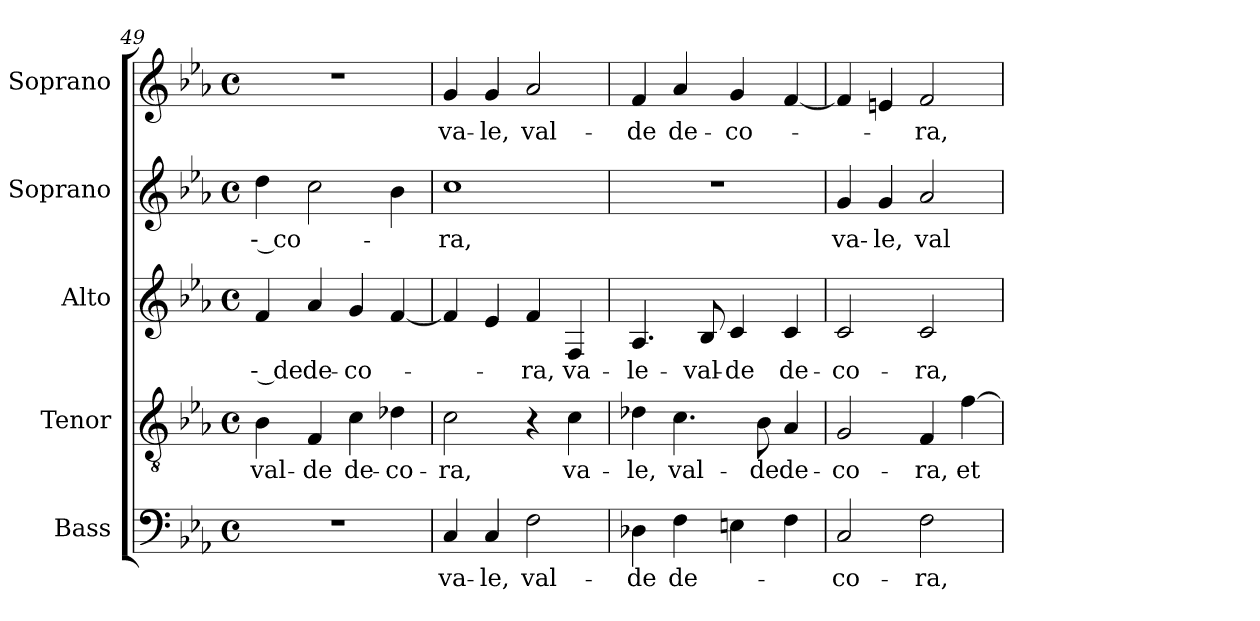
**kern	**text	**kern	**text	**kern	**text	**kern	**text	**kern	**text
*part5	*part5	*part4	*part4	*part3	*part3	*part2	*part2	*part1	*part1
*staff5	*staff5	*staff4	*staff4	*staff3	*staff3	*staff2	*staff2	*staff1	*staff1
*I"Bass	*	*I"Tenor	*	*I"Alto	*	*I"Soprano	*	*I"Soprano	*
*I'B.	*	*I'T.	*	*I'A.	*	*I'S.	*	*I'S.	*
!!LO:LB:g=z
*clefF4	*	*clefGv2	*	*clefG2	*	*clefG2	*	*clefG2	*
*	*	*ITrd7c12	*	*	*	*	*	*	*
*k[b-e-a-]	*	*k[b-e-a-]	*	*k[b-e-a-]	*	*k[b-e-a-]	*	*k[b-e-a-]	*
*E-:	*	*E-:	*	*E-:	*	*E-:	*	*E-:	*
*M4/4	*	*M4/4	*	*M4/4	*	*M4/4	*	*M4/4	*
*met(c)	*	*met(c)	*	*met(c)	*	*met(c)	*	*met(c)	*
=49	=49	=49	=49	=49	=49	=49	=49	=49	=49
!	!	!	!LO:LY:b:color=#000000	!	!	!	!	!	!
!	!	!	!	!	!LO:LY:b:color=#000000	!	!	!	!
!	!	!	!	!	!	!	!LO:LY:b:color=#000000	!	!
1r	.	4BB-i\	val-	4fi/	-- de	4ddi\	-- co-	1r	.
!	!	!	!LO:LY:b:color=#000000	!	!	!	!	!	!
!	!	!	!	!	!LO:LY:b:color=#000000	!	!	!	!
.	.	4FFi/	-de	4a-i/	de-	2cci\	.	.	.
!	!	!	!LO:LY:b:color=#000000	!	!	!	!	!	!
!	!	!	!	!	!LO:LY:b:color=#000000	!	!	!	!
.	.	4Ci\	de-	4gi/	-co-	.	.	.	.
!	!	!	!LO:LY:b:color=#000000	!	!	!	!	!	!
.	.	4D-Xi\	-co-	[4fi/	.	4b-i\	.	.	.
=50	=50	=50	=50	=50	=50	=50	=50	=50	=50
!	!LO:LY:b:color=#000000	!	!	!	!	!	!	!	!
!	!	!	!LO:LY:b:color=#000000	!	!	!	!	!	!
!	!	!	!	!	!	!	!LO:LY:b:color=#000000	!	!
!	!	!	!	!	!	!	!	!	!LO:LY:b:color=#000000
4Ci/	va-	2Ci\	-ra,	4fi/]	.	1cci	-ra,	4gi/	va-
!	!LO:LY:b:color=#000000	!	!	!	!	!	!	!	!
!	!	!	!	!	!	!	!	!	!LO:LY:b:color=#000000
4Ci/	-le,	.	.	4e-i/	.	.	.	4gi/	-le,
!	!LO:LY:b:color=#000000	!	!	!	!	!	!	!	!
!	!	!	!	!	!LO:LY:b:color=#000000	!	!	!	!
!	!	!	!	!	!	!	!	!	!LO:LY:b:color=#000000
2Fi\	val-	4r	.	4fi/	-ra,	.	.	2a-i/	val-
!	!	!	!LO:LY:b:color=#000000	!	!	!	!	!	!
!	!	!	!	!	!LO:LY:b:color=#000000	!	!	!	!
.	.	4Ci\	va-	4Fi/	va-	.	.	.	.
=51	=51	=51	=51	=51	=51	=51	=51	=51	=51
!	!LO:LY:b:color=#000000	!	!	!	!	!	!	!	!
!	!	!	!LO:LY:b:color=#000000	!	!	!	!	!	!
!	!	!	!	!	!LO:LY:b:color=#000000	!	!	!	!
!	!	!	!	!	!	!	!	!	!LO:LY:b:color=#000000
4D-Xi\	-de	4D-Xi\	-le,	4.A-i/	-le-	1r	.	4fi/	-de
!	!LO:LY:b:color=#000000	!	!	!	!	!	!	!	!
!	!	!	!LO:LY:b:color=#000000	!	!	!	!	!	!
!	!	!	!	!	!	!	!	!	!LO:LY:b:color=#000000
4Fi\	de-	4.Ci\	val-	.	.	.	.	4a-i/	de-
!	!	!	!	!	!LO:LY:b:color=#000000	!	!	!	!
.	.	.	.	8B-i/	-val-	.	.	.	.
!	!	!	!	!	!LO:LY:b:color=#000000	!	!	!	!
!	!	!	!	!	!	!	!	!	!LO:LY:b:color=#000000
4Eni\	.	.	.	4ci/	-de	.	.	4gi/	-co-
!	!	!	!LO:LY:b:color=#000000	!	!	!	!	!	!
.	.	8BB-i\	-de	.	.	.	.	.	.
!	!	!	!LO:LY:b:color=#000000	!	!	!	!	!	!
!	!	!	!	!	!LO:LY:b:color=#000000	!	!	!	!
4Fi\	.	4AA-i/	de-	4ci/	de-	.	.	[4fi/	.
=52	=52	=52	=52	=52	=52	=52	=52	=52	=52
!	!LO:LY:b:color=#000000	!	!	!	!	!	!	!	!
!	!	!	!LO:LY:b:color=#000000	!	!	!	!	!	!
!	!	!	!	!	!LO:LY:b:color=#000000	!	!	!	!
!	!	!	!	!	!	!	!LO:LY:b:color=#000000	!	!
2Ci/	-co-	2GGi/	-co-	2ci/	-co-	4gi/	va-	4fi/]	.
!	!	!	!	!	!	!	!LO:LY:b:color=#000000	!	!
.	.	.	.	.	.	4gi/	-le,	4eni/	.
!	!LO:LY:b:color=#000000	!	!	!	!	!	!	!	!
!	!	!	!LO:LY:b:color=#000000	!	!	!	!	!	!
!	!	!	!	!	!LO:LY:b:color=#000000	!	!	!	!
!	!	!	!	!	!	!	!LO:LY:b:color=#000000	!	!
!	!	!	!	!	!	!	!	!	!LO:LY:b:color=#000000
2Fi\	-ra,	4FFi/	-ra,	2ci/	-ra,	2a-i/	val-	2fi/	-ra,
!	!	!	!LO:LY:b:color=#000000	!	!	!	!	!	!
.	.	[4Fi\	et	.	.	.	.	.	.
=	=	=	=	=	=	=	=	=	=
*-	*-	*-	*-	*-	*-	*-	*-	*-	*-
